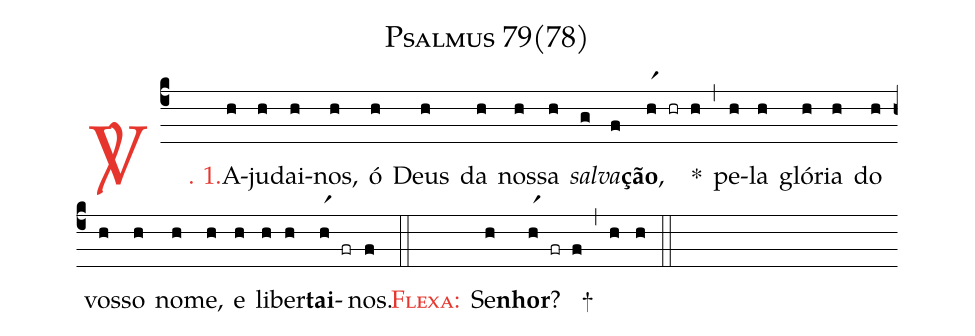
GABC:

name: Psalmus 79(78);
%%
(c4)

<c><sp>V/</sp>. 1.</c>() A(h)ju(h)dai-(h)nos,(h) ó(h) Deus(h) da(h) nos(h)sa(h) <i>sal</i>(g)<i>va</i>(f)<b>ção</b>,(hr1 hr h) *(,) pe(h)la(h) gló(h)ria(h) do(h) vos(h)so(h) no(h)me,(h) e(h) li(h)ber(h)<b>tai</b>-(hr1 fr)nos.(f)

(::)

<nlba><c><sc>Flexa</sc>:</c>() Se</nlba>(h)<b>nhor</b>?(hr1 fr f) +(,) (h) (h)

(::)
